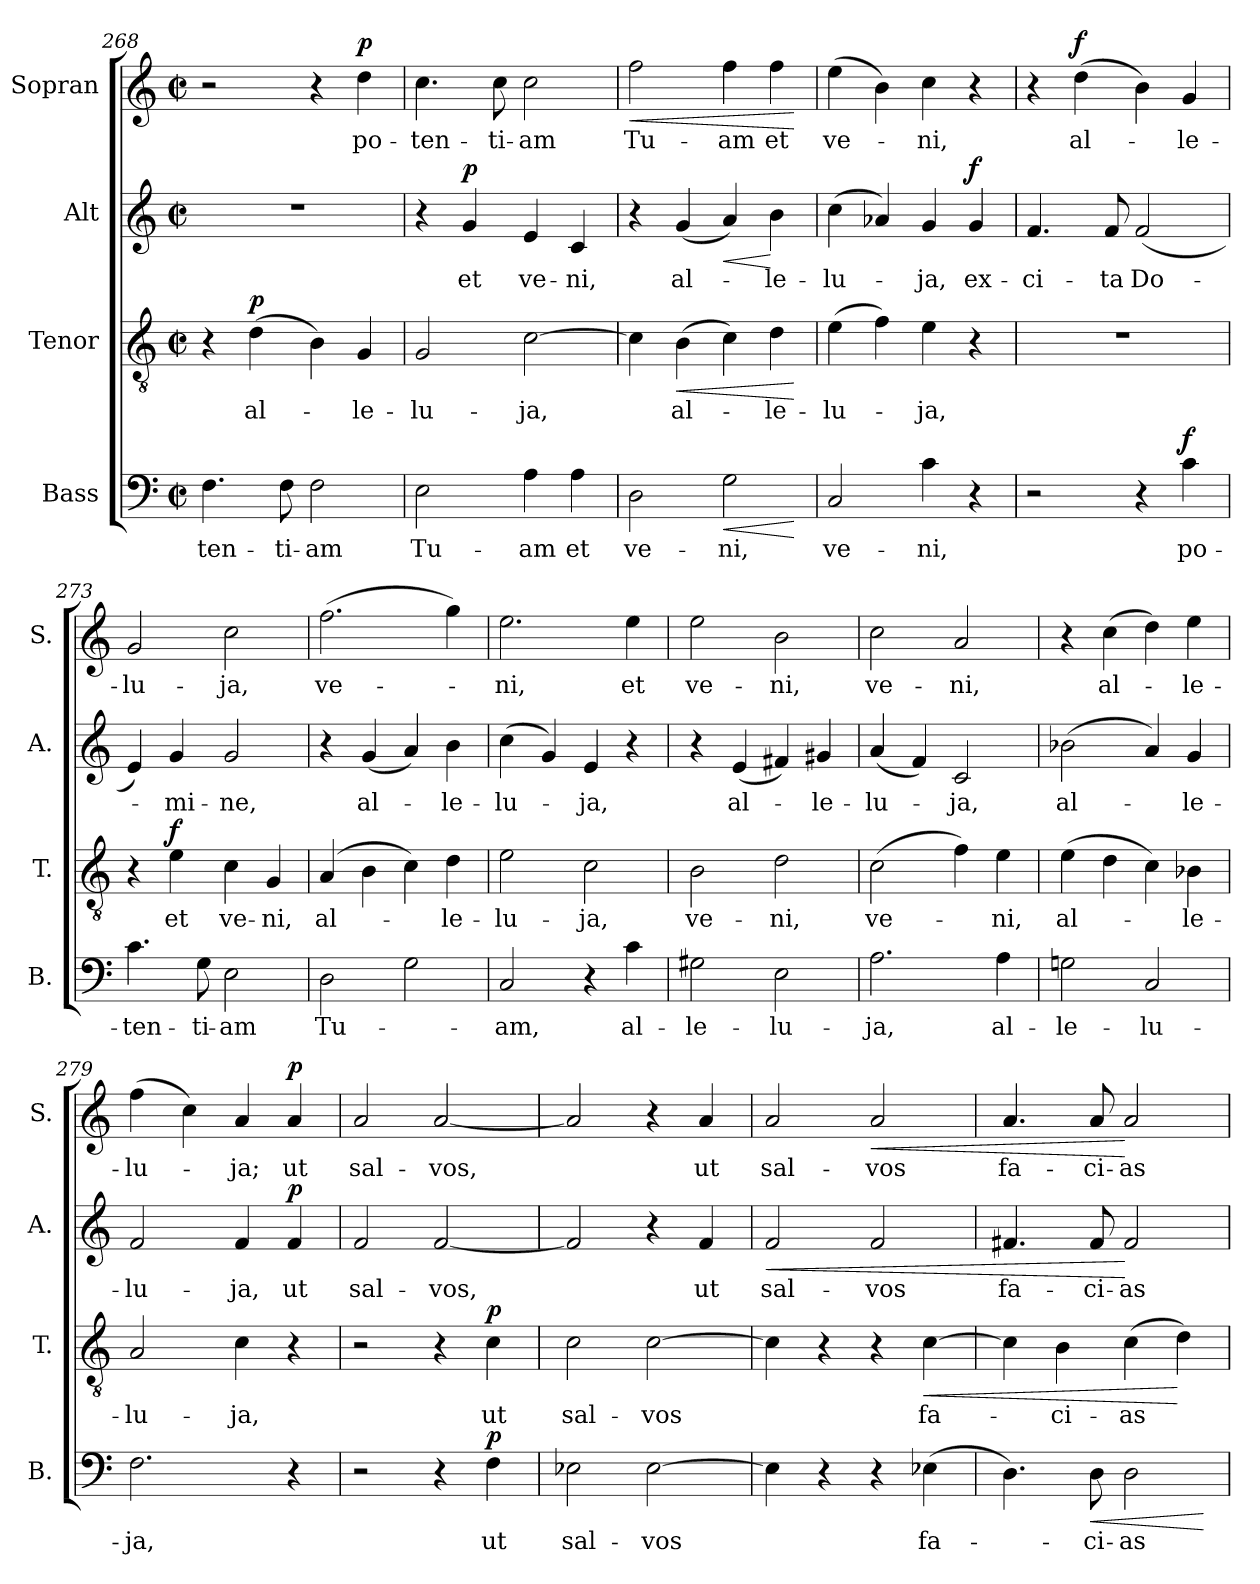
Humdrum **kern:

**kern	**text	**dynam	**kern	**text	**dynam	**kern	**text	**dynam	**kern	**text	**dynam
*part4	*part4	*part4	*part3	*part3	*part3	*part2	*part2	*part2	*part1	*part1	*part1
*staff4	*staff4	*staff4	*staff3	*staff3	*staff3	*staff2	*staff2	*staff2	*staff1	*staff1	*staff1
*I"Bass	*	*	*I"Tenor	*	*	*I"Alt	*	*	*I"Sopran	*	*
*I'B.	*	*	*I'T.	*	*	*I'A.	*	*	*I'S.	*	*
*clefF4	*	*	*clefGv2	*	*	*clefG2	*	*	*clefG2	*	*
*k[]	*	*	*k[]	*	*	*k[]	*	*	*k[]	*	*
*C:	*	*	*C:	*	*	*C:	*	*	*C:	*	*
*M2/2	*	*	*M2/2	*	*	*M2/2	*	*	*M2/2	*	*
*met(c|)	*	*	*met(c|)	*	*	*met(c|)	*	*	*met(c|)	*	*
=268	=268	=268	=268	=268	=268	=268	=268	=268	=268	=268	=268
!	!LO:LY:b	!	!	!	!	!	!	!	!	!	!
4.F\	-ten-	.	4r	.	.	1r	.	.	2r	.	.
!	!	!	!	!LO:LY:b	!LO:DY:a	!	!	!	!	!	!
.	.	.	(>4d\	al-	p	.	.	.	.	.	.
!	!LO:LY:b	!	!	!	!	!	!	!	!	!	!
8F\	-ti-	.	.	.	.	.	.	.	.	.	.
!	!LO:LY:b	!	!	!	!	!	!	!	!	!	!
2F\	-am	.	4B\)	.	.	.	.	.	4r	.	.
!	!	!	!	!LO:LY:b	!	!	!	!	!	!LO:LY:b	!LO:DY:a
.	.	.	4G/	-le-	.	.	.	.	4dd\	po-	p
=269	=269	=269	=269	=269	=269	=269	=269	=269	=269	=269	=269
!	!LO:LY:b	!	!	!LO:LY:b	!	!	!	!	!	!LO:LY:b	!
2E\	Tu-	.	2G/	-lu-	.	4r	.	.	4.cc\	-ten-	.
!	!	!	!	!	!	!	!LO:LY:b	!LO:DY:a	!	!	!
.	.	.	.	.	.	4g/	et	p	.	.	.
!	!	!	!	!	!	!	!	!	!	!LO:LY:b	!
.	.	.	.	.	.	.	.	.	8cc\	-ti-	.
!	!LO:LY:b	!	!	!LO:LY:b	!	!	!LO:LY:b	!	!	!LO:LY:b	!
4A\	-am	.	[2c\	-ja,	.	4e/	ve-	.	2cc\	-am	.
!	!LO:LY:b	!	!	!	!	!	!LO:LY:b	!	!	!	!
4A\	et	.	.	.	.	4c/	-ni,	.	.	.	.
!!LO:LB:g=z
=270	=270	=270	=270	=270	=270	=270	=270	=270	=270	=270	=270
!	!LO:LY:b	!	!	!	!	!	!	!	!	!LO:LY:b	!LO:HP:b
2D\	ve-	.	4c\]	.	.	4r	.	.	2ff\	Tu-	<
!	!	!	!	!LO:LY:b	!LO:HP:b	!	!LO:LY:b	!	!	!	!
.	.	.	(>4B\	al-	<	(<4g/	al-	.	.	.	.
!	!LO:LY:b	!LO:HP:b	!	!	!	!	!	!LO:HP:b	!	!LO:LY:b	!
2G\	-ni,	<	4c\)	.	.	4a/)	.	<	4ff\	-am	.
!	!	!	!	!LO:LY:b	!	!	!LO:LY:b	!	!	!LO:LY:b	!
.	.	.	4d\	-le-	.	4b\	-le-	[	4ff\	et	.
.	.	[	.	.	[	.	.	.	.	.	[
=271	=271	=271	=271	=271	=271	=271	=271	=271	=271	=271	=271
!	!LO:LY:b	!	!	!LO:LY:b	!	!	!LO:LY:b	!	!	!LO:LY:b	!
2C/	ve-	.	(>4e\	-lu-	.	(>4cc\	-lu-	.	(>4ee\	ve-	.
.	.	.	4f\)	.	.	4a-X/)	.	.	4b\)	.	.
!	!LO:LY:b	!	!	!LO:LY:b	!	!	!LO:LY:b	!	!	!LO:LY:b	!
4c\	-ni,	.	4e\	-ja,	.	4g/	-ja,	.	4cc\	-ni,	.
!	!	!	!	!	!	!	!LO:LY:b	!LO:DY:a	!	!	!
4r	.	.	4r	.	.	4g/	ex-	f	4r	.	.
=272	=272	=272	=272	=272	=272	=272	=272	=272	=272	=272	=272
!	!	!	!	!	!	!	!LO:LY:b	!	!	!	!
2r	.	.	1r	.	.	4.f/	-ci-	.	4r	.	.
!	!	!	!	!	!	!	!	!	!	!LO:LY:b	!LO:DY:a
.	.	.	.	.	.	.	.	.	(>4dd\	al-	f
!	!	!	!	!	!	!	!LO:LY:b	!	!	!	!
.	.	.	.	.	.	8f/	-ta	.	.	.	.
!	!	!	!	!	!	!	!LO:LY:b	!	!	!	!
4r	.	.	.	.	.	(<2f/	Do-	.	4b\)	.	.
!	!LO:LY:b	!LO:DY:a	!	!	!	!	!	!	!	!LO:LY:b	!
4c\	po-	f	.	.	.	.	.	.	4g/	-le-	.
=273	=273	=273	=273	=273	=273	=273	=273	=273	=273	=273	=273
!	!LO:LY:b	!	!	!	!	!	!	!	!	!LO:LY:b	!
4.c\	-ten-	.	4r	.	.	4e/)	.	.	2g/	-lu-	.
!	!	!	!	!LO:LY:b	!LO:DY:a	!	!LO:LY:b	!	!	!	!
.	.	.	4e\	et	f	4g/	-mi-	.	.	.	.
!	!LO:LY:b	!	!	!	!	!	!	!	!	!	!
8G\	-ti-	.	.	.	.	.	.	.	.	.	.
!	!LO:LY:b	!	!	!LO:LY:b	!	!	!LO:LY:b	!	!	!LO:LY:b	!
2E\	-am	.	4c\	ve-	.	2g/	-ne,	.	2cc\	-ja,	.
!	!	!	!	!LO:LY:b	!	!	!	!	!	!	!
.	.	.	4G/	-ni,	.	.	.	.	.	.	.
=274	=274	=274	=274	=274	=274	=274	=274	=274	=274	=274	=274
!	!LO:LY:b	!	!	!LO:LY:b	!	!	!	!	!	!LO:LY:b	!
2D\	Tu-	.	(4A/	al-	.	4r	.	.	(>2.ff\	ve-	.
!	!	!	!	!	!	!	!LO:LY:b	!	!	!	!
.	.	.	4B\	.	.	(<4g/	al-	.	.	.	.
2G\	.	.	4c\)	.	.	4a/)	.	.	.	.	.
!	!	!	!	!LO:LY:b	!	!	!LO:LY:b	!	!	!	!
.	.	.	4d\	-le-	.	4b\	-le-	.	4gg\)	.	.
=275	=275	=275	=275	=275	=275	=275	=275	=275	=275	=275	=275
!	!LO:LY:b	!	!	!LO:LY:b	!	!	!LO:LY:b	!	!	!LO:LY:b	!
2C/	-am,	.	2e\	-lu-	.	(>4cc\	-lu-	.	2.ee\	-ni,	.
.	.	.	.	.	.	4g/)	.	.	.	.	.
!	!	!	!	!LO:LY:b	!	!	!LO:LY:b	!	!	!	!
4r	.	.	2c\	-ja,	.	4e/	-ja,	.	.	.	.
!	!LO:LY:b	!	!	!	!	!	!	!	!	!LO:LY:b	!
4c\	al-	.	.	.	.	4r	.	.	4ee\	et	.
!!LO:LB:g=z
=276	=276	=276	=276	=276	=276	=276	=276	=276	=276	=276	=276
!	!LO:LY:b	!	!	!LO:LY:b	!	!	!	!	!	!LO:LY:b	!
2G#X\	-le-	.	2B\	ve-	.	4r	.	.	2ee\	ve-	.
!	!	!	!	!	!	!	!LO:LY:b	!	!	!	!
.	.	.	.	.	.	(<4e/	al-	.	.	.	.
!	!LO:LY:b	!	!	!LO:LY:b	!	!	!	!	!	!LO:LY:b	!
2E\	-lu-	.	2d\	-ni,	.	4f#X/)	.	.	2b\	-ni,	.
!	!	!	!	!	!	!	!LO:LY:b	!	!	!	!
.	.	.	.	.	.	4g#X/	-le-	.	.	.	.
=277	=277	=277	=277	=277	=277	=277	=277	=277	=277	=277	=277
!	!LO:LY:b	!	!	!LO:LY:b	!	!	!LO:LY:b	!	!	!LO:LY:b	!
2.A\	-ja,	.	(>2c\	ve-	.	(<4a/	-lu-	.	2cc\	ve-	.
.	.	.	.	.	.	4f/)	.	.	.	.	.
!	!	!	!	!	!	!	!LO:LY:b	!	!	!LO:LY:b	!
.	.	.	4f\)	.	.	2c/	-ja,	.	2a/	-ni,	.
!	!LO:LY:b	!	!	!LO:LY:b	!	!	!	!	!	!	!
4A\	al-	.	4e\	-ni,	.	.	.	.	.	.	.
=278	=278	=278	=278	=278	=278	=278	=278	=278	=278	=278	=278
!	!LO:LY:b	!	!	!LO:LY:b	!	!	!LO:LY:b	!	!	!	!
2Gn\	-le-	.	(>4e\	al-	.	(>2b-X\	al-	.	4r	.	.
!	!	!	!	!	!	!	!	!	!	!LO:LY:b	!
.	.	.	4d\	.	.	.	.	.	(>4cc\	al-	.
!	!LO:LY:b	!	!	!	!	!	!	!	!	!	!
2C/	-lu-	.	4c\)	.	.	4a/)	.	.	4dd\)	.	.
!	!	!	!	!LO:LY:b	!	!	!LO:LY:b	!	!	!LO:LY:b	!
.	.	.	4B-X\	-le-	.	4g/	-le-	.	4ee\	-le-	.
=279	=279	=279	=279	=279	=279	=279	=279	=279	=279	=279	=279
!	!LO:LY:b	!	!	!LO:LY:b	!	!	!LO:LY:b	!	!	!LO:LY:b	!
2.F\	-ja,	.	2A/	-lu-	.	2f/	-lu-	.	(>4ff\	-lu-	.
.	.	.	.	.	.	.	.	.	4cc\)	.	.
!	!	!	!	!LO:LY:b	!	!	!LO:LY:b	!	!	!LO:LY:b	!
.	.	.	4c\	-ja,	.	4f/	-ja,	.	4a/	-ja;	.
!	!	!	!	!	!	!	!LO:LY:b	!LO:DY:a	!	!LO:LY:b	!LO:DY:a
4r	.	.	4r	.	.	4f/	ut	p	4a/	ut	p
=280	=280	=280	=280	=280	=280	=280	=280	=280	=280	=280	=280
!	!	!	!	!	!	!	!LO:LY:b	!	!	!LO:LY:b	!
2r	.	.	2r	.	.	2f/	sal-	.	2a/	sal-	.
!	!	!	!	!	!	!	!LO:LY:b	!	!	!LO:LY:b	!
4r	.	.	4r	.	.	[2f/	-vos,	.	[2a/	-vos,	.
!	!LO:LY:b	!LO:DY:a	!	!LO:LY:b	!LO:DY:a	!	!	!	!	!	!
4F\	ut	p	4c\	ut	p	.	.	.	.	.	.
=281	=281	=281	=281	=281	=281	=281	=281	=281	=281	=281	=281
!	!LO:LY:b	!	!	!LO:LY:b	!	!	!	!	!	!	!
2E-X\	sal-	.	2c\	sal-	.	2f/]	.	.	2a/]	.	.
!	!LO:LY:b	!	!	!LO:LY:b	!	!	!	!	!	!	!
[2E-\	-vos	.	[2c\	-vos	.	4r	.	.	4r	.	.
!	!	!	!	!	!	!	!LO:LY:b	!	!	!LO:LY:b	!
.	.	.	.	.	.	4f/	ut	.	4a/	ut	.
!!LO:PB:g=z
=282	=282	=282	=282	=282	=282	=282	=282	=282	=282	=282	=282
!	!	!	!	!	!	!	!LO:LY:b	!LO:HP:b	!	!LO:LY:b	!
4E-\]	.	.	4c\]	.	.	2f/	sal-	<	2a/	sal-	.
4r	.	.	4r	.	.	.	.	.	.	.	.
!	!	!	!	!	!	!	!LO:LY:b	!	!	!LO:LY:b	!LO:HP:b
4r	.	.	4r	.	.	2f/	-vos	.	2a/	-vos	<
!	!LO:LY:b	!	!	!LO:LY:b	!LO:HP:b	!	!	!	!	!	!
(>4E-X\	fa-	.	[4c\	fa-	<	.	.	.	.	.	.
=283	=283	=283	=283	=283	=283	=283	=283	=283	=283	=283	=283
!	!	!	!	!	!	!	!LO:LY:b	!	!	!LO:LY:b	!
4.D\)	.	.	4c\]	.	.	4.f#X/	fa-	.	4.a/	fa-	.
!	!	!	!	!LO:LY:b	!	!	!	!	!	!	!
.	.	.	4B\	-ci-	.	.	.	.	.	.	.
!	!LO:LY:b	!LO:HP:b	!	!	!	!	!LO:LY:b	!	!	!LO:LY:b	!
8D\	-ci-	<	.	.	.	8f#/	-ci-	.	8a/	-ci-	.
!	!LO:LY:b	!	!	!LO:LY:b	!	!	!LO:LY:b	!	!	!LO:LY:b	!
2D\	-as	.	(>4c\	-as	.	2f#/	-as	[	2a/	-as	[
.	.	.	4d\)	.	[	.	.	.	.	.	.
.	.	[	.	.	.	.	.	.	.	.	.
=	=	=	=	=	=	=	=	=	=	=	=
*-	*-	*-	*-	*-	*-	*-	*-	*-	*-	*-	*-
